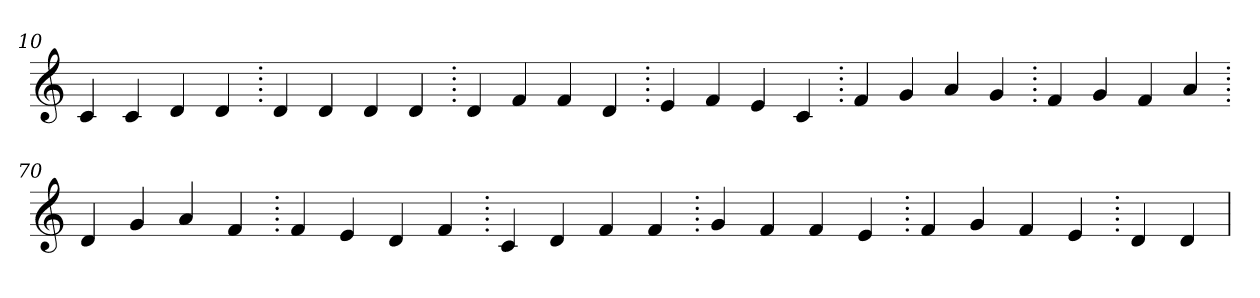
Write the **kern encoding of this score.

**kern
*part1
*staff1
*clefG2
=10.
4c
4c
4d
4d
=20.
4d
4d
4d
4d
=30.
4d
4f
4f
4d
=40.
4e
4f
4e
4c
=50.
4f
4g
4a
4g
=60.
4f
4g
4f
4a
=70.
4d
4g
4a
4f
=80.
4f
4e
4d
4f
=90.
4c
4d
4f
4f
=100.
4g
4f
4f
4e
=110.
4f
4g
4f
4e
=120.
4d
4d
=
*-
